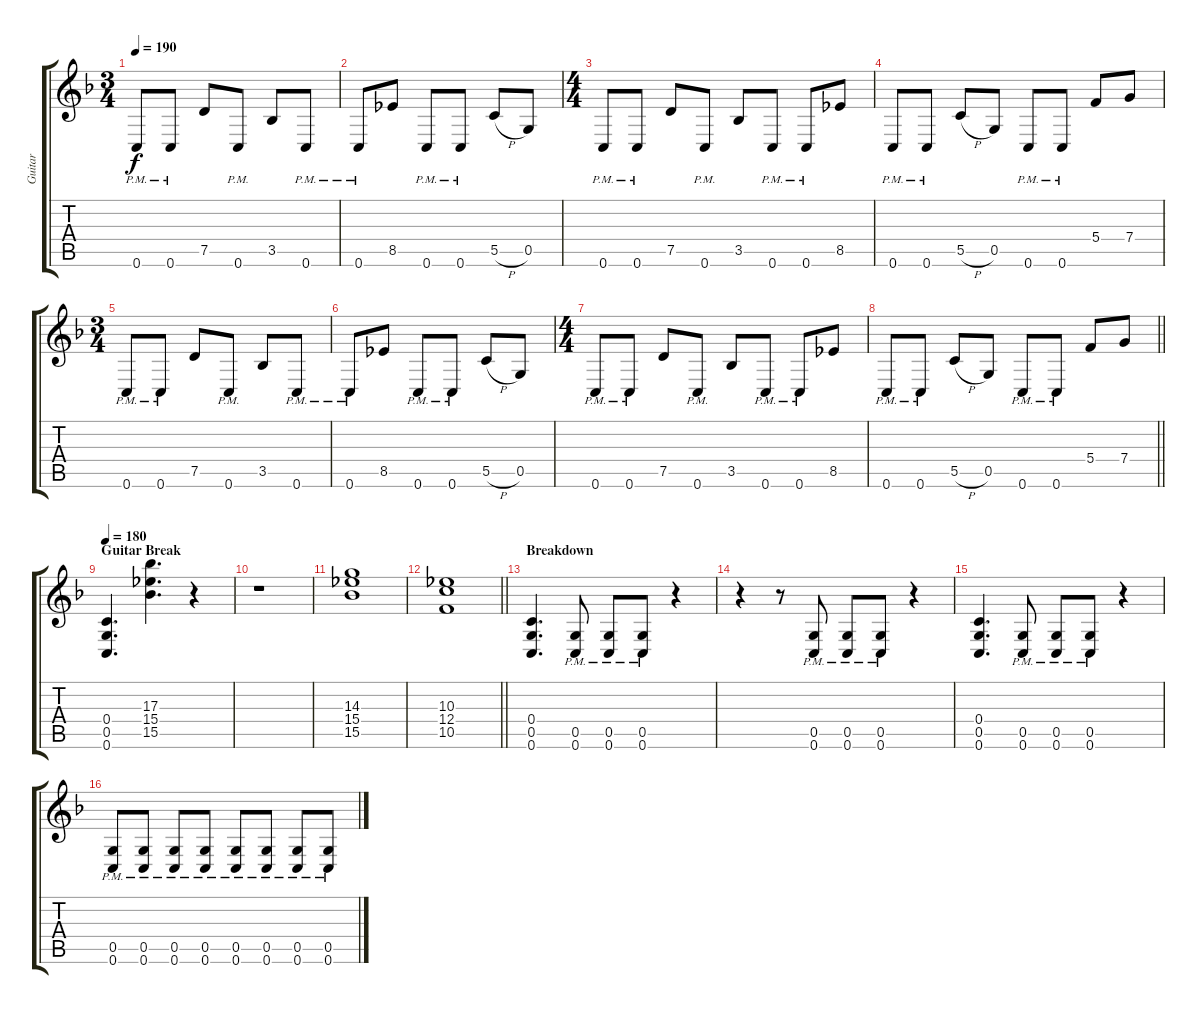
\track ("Guitar" "Guitar") {instrument distortionguitar}
\staff {score tabs}
\tuning (D4 A3 F3 C3 G2 C2) {hide}
\ts (3 4)
\tempo 190
\clef g2
\ks f
0.6{pm}.8{dy f} 0.6{pm}.8 7.5.8 0.6{pm}.8 3.5.8 0.6{pm}.8 |
0.6{pm}.8 8.5.8 0.6{pm}.8 0.6{pm}.8 5.5{h}.8 0.5.8 |
\ts (4 4)
0.6{pm}.8 0.6{pm}.8 7.5.8 0.6{pm}.8 3.5.8 0.6{pm}.8 0.6{pm}.8 8.5.8 |
0.6{pm}.8 0.6{pm}.8 5.5{h}.8 0.5.8 0.6{pm}.8 0.6{pm}.8 5.4.8 7.4.8 |
\ts (3 4)
0.6{pm}.8 0.6{pm}.8 7.5.8 0.6{pm}.8 3.5.8 0.6{pm}.8 |
0.6{pm}.8 8.5.8 0.6{pm}.8 0.6{pm}.8 5.5{h}.8 0.5.8 |
\ts (4 4)
0.6{pm}.8 0.6{pm}.8 7.5.8 0.6{pm}.8 3.5.8 0.6{pm}.8 0.6{pm}.8 8.5.8 |
\barLineRight lightlight
0.6{pm}.8 0.6{pm}.8 5.5{h}.8 0.5.8 0.6{pm}.8 0.6{pm}.8 5.4.8 7.4.8 |
\section ("" "Guitar Break")
\tempo 180
(0.4 0.5 0.6).4{d} (17.3 15.4 15.5).4{d} r.4 |
r.1 |
(14.3 15.4 15.5).1 |
\barLineRight lightlight
(10.3 12.4 10.5).1 |
\section ("" "Breakdown")
(0.4 0.5 0.6).4{d} (0.5{pm} 0.6{pm}).8 (0.5{pm} 0.6{pm}).8 (0.5{pm} 0.6{pm}).8 r.4 |
r.4 r.8 (0.5{pm} 0.6{pm}).8 (0.5{pm} 0.6{pm}).8 (0.5{pm} 0.6{pm}).8 r.4 |
(0.4 0.5 0.6).4{d} (0.5{pm} 0.6{pm}).8 (0.5{pm} 0.6{pm}).8 (0.5{pm} 0.6{pm}).8 r.4 |
(0.5{pm} 0.6{pm}).8 (0.5{pm} 0.6{pm}).8 (0.5{pm} 0.6{pm}).8 (0.5{pm} 0.6{pm}).8 (0.5{pm} 0.6{pm}).8 (0.5{pm} 0.6{pm}).8 (0.5{pm} 0.6{pm}).8 (0.5{pm} 0.6{pm}).8
